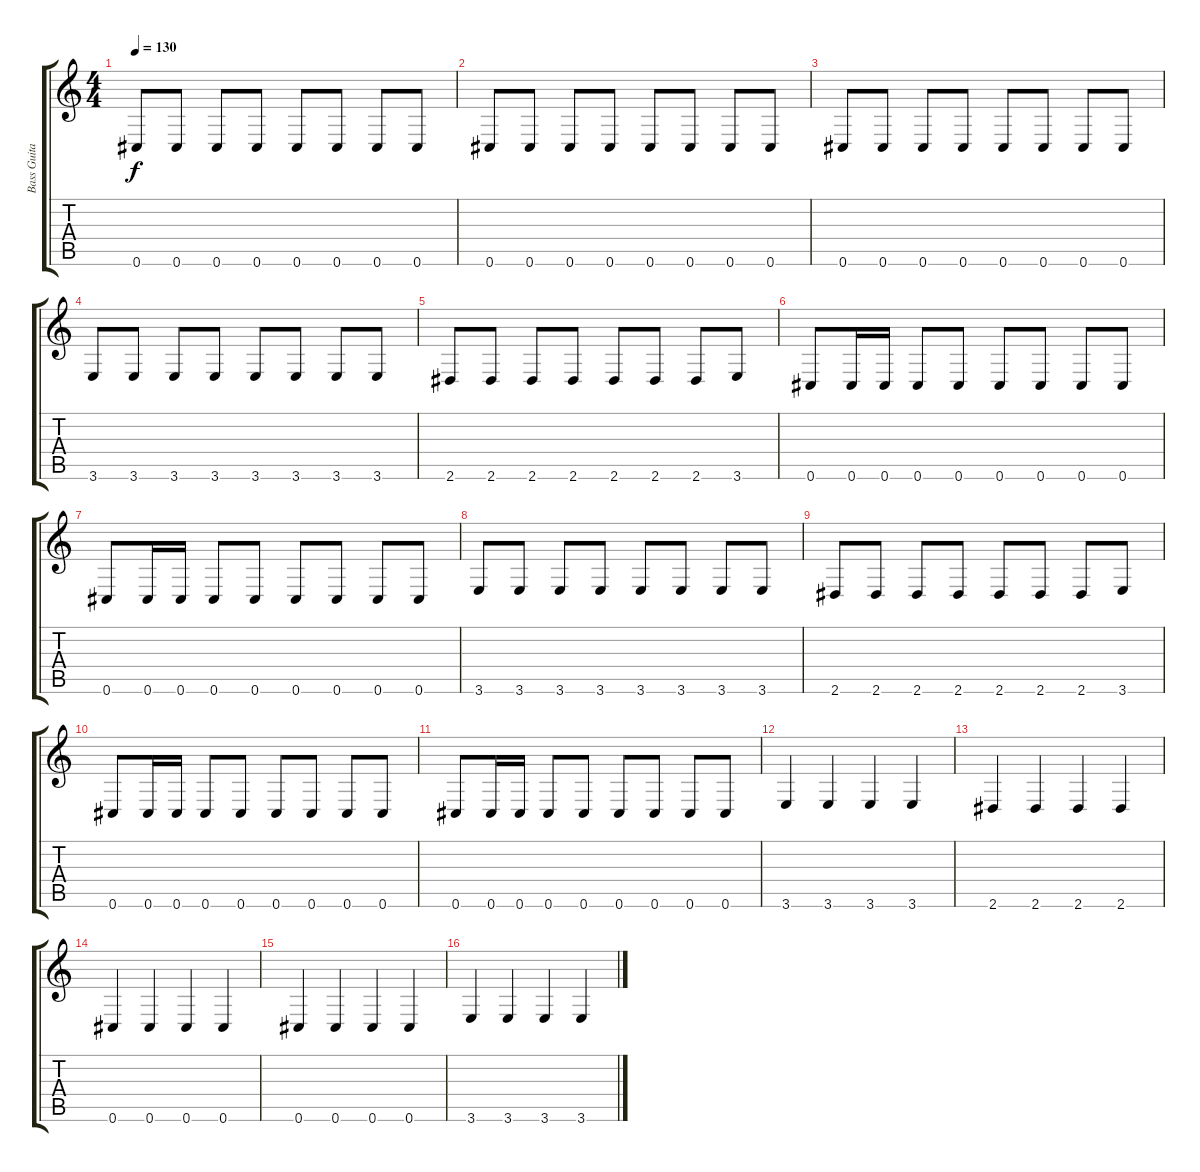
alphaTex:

\track ("Bass Guitar" "Bass Guita") {instrument electricbasspick}
\staff {score tabs}
\tuning (F4 Db4 Ab3 Db3 Ab2 Db2) {hide}
\ts (4 4)
\tempo 130
\clef g2
\ks c
0.6.8{dy f} 0.6.8 0.6.8 0.6.8 0.6.8 0.6.8 0.6.8 0.6.8 |
0.6.8 0.6.8 0.6.8 0.6.8 0.6.8 0.6.8 0.6.8 0.6.8 |
0.6.8 0.6.8 0.6.8 0.6.8 0.6.8 0.6.8 0.6.8 0.6.8 |
3.6.8 3.6.8 3.6.8 3.6.8 3.6.8 3.6.8 3.6.8 3.6.8 |
2.6.8 2.6.8 2.6.8 2.6.8 2.6.8 2.6.8 2.6.8 3.6.8 |
0.6.8 0.6.16 0.6.16 0.6.8 0.6.8 0.6.8 0.6.8 0.6.8 0.6.8 |
0.6.8 0.6.16 0.6.16 0.6.8 0.6.8 0.6.8 0.6.8 0.6.8 0.6.8 |
3.6.8 3.6.8 3.6.8 3.6.8 3.6.8 3.6.8 3.6.8 3.6.8 |
2.6.8 2.6.8 2.6.8 2.6.8 2.6.8 2.6.8 2.6.8 3.6.8 |
0.6.8 0.6.16 0.6.16 0.6.8 0.6.8 0.6.8 0.6.8 0.6.8 0.6.8 |
0.6.8 0.6.16 0.6.16 0.6.8 0.6.8 0.6.8 0.6.8 0.6.8 0.6.8 |
3.6.4 3.6.4 3.6.4 3.6.4 |
2.6.4 2.6.4 2.6.4 2.6.4 |
0.6.4 0.6.4 0.6.4 0.6.4 |
0.6.4 0.6.4 0.6.4 0.6.4 |
3.6.4 3.6.4 3.6.4 3.6.4
